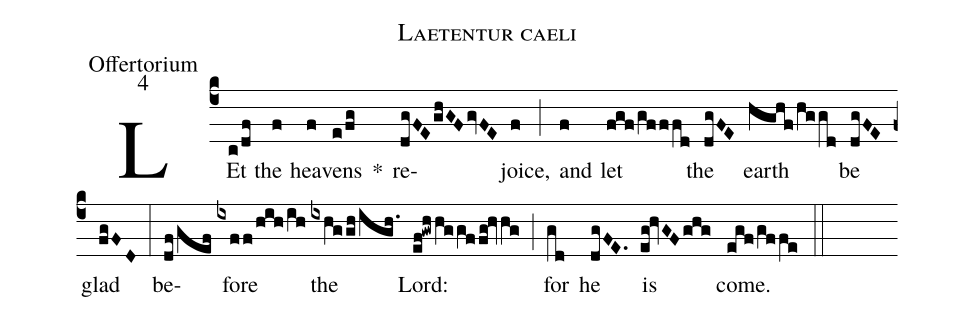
name:Laetentur caeli;
office-part:Offertorium;
mode:4;
%%
(c4) LEt(c/df) the(f) hea(f)vens(e/fg) *() re(dgFE/ghGF/gvFE)joice,(f) (;) and(f) let(fgf/gfffd) the(dgFE) earth(hghf/hggd) be(dgFE) glad(fgFD) (:) be(df/gef)fore(ixff/hih/ih) the(ixhggh/igh.) Lord:(ef!gwhhggffg!hvhg) (;) for(gd) he(dgFE.) is(eg!hvGF/ghg) come.(egf/gffe) (::)
